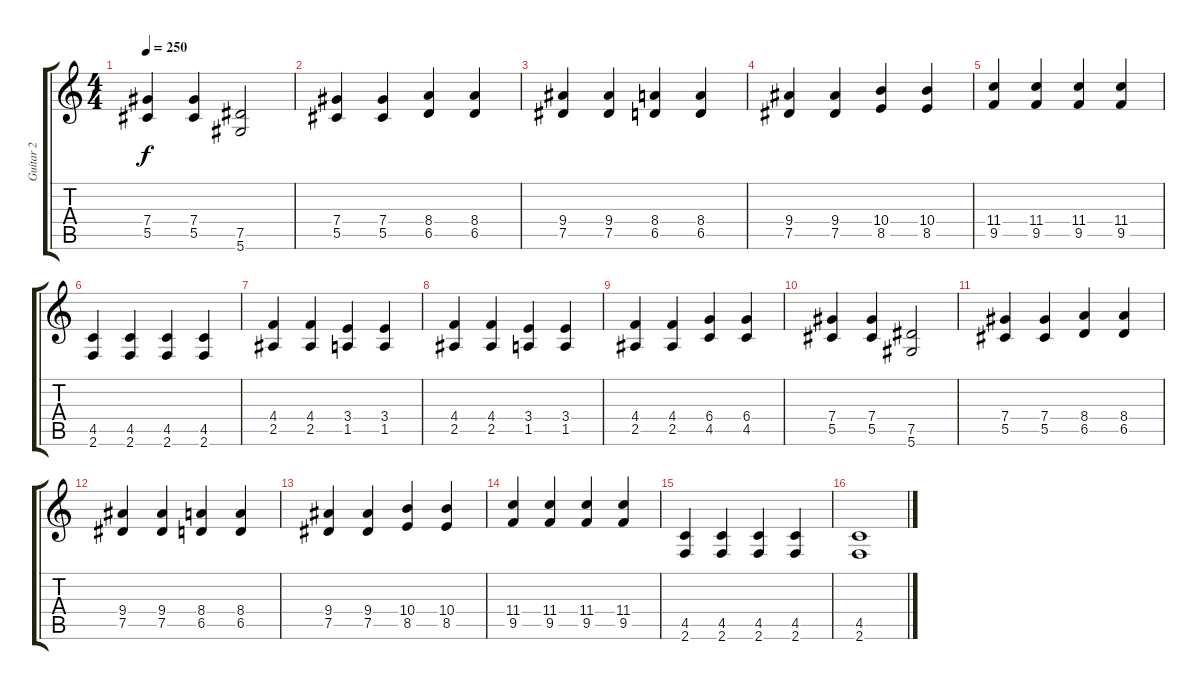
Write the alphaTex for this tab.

\track ("Guitar 2" "Guitar 2") {instrument overdrivenguitar}
\staff {score tabs}
\tuning (Eb4 Bb3 Gb3 Db3 Ab2 Eb2) {hide}
\ts (4 4)
\tempo 250
\clef g2
\ks c
(7.4 5.5).4{dy f} (7.4 5.5).4 (7.5 5.6).2 |
(7.4 5.5).4 (7.4 5.5).4 (8.4 6.5).4 (8.4 6.5).4 |
(9.4 7.5).4 (9.4 7.5).4 (8.4 6.5).4 (8.4 6.5).4 |
(9.4 7.5).4 (9.4 7.5).4 (10.4 8.5).4 (10.4 8.5).4 |
(11.4 9.5).4 (11.4 9.5).4 (11.4 9.5).4 (11.4 9.5).4 |
(4.5 2.6).4 (4.5 2.6).4 (4.5 2.6).4 (4.5 2.6).4 |
(4.4 2.5).4 (4.4 2.5).4 (3.4 1.5).4 (3.4 1.5).4 |
(4.4 2.5).4 (4.4 2.5).4 (3.4 1.5).4 (3.4 1.5).4 |
(4.4 2.5).4 (4.4 2.5).4 (6.4 4.5).4 (6.4 4.5).4 |
(7.4 5.5).4 (7.4 5.5).4 (7.5 5.6).2 |
(7.4 5.5).4 (7.4 5.5).4 (8.4 6.5).4 (8.4 6.5).4 |
(9.4 7.5).4 (9.4 7.5).4 (8.4 6.5).4 (8.4 6.5).4 |
(9.4 7.5).4 (9.4 7.5).4 (10.4 8.5).4 (10.4 8.5).4 |
(11.4 9.5).4 (11.4 9.5).4 (11.4 9.5).4 (11.4 9.5).4 |
(4.5 2.6).4 (4.5 2.6).4 (4.5 2.6).4 (4.5 2.6).4 |
(4.5 2.6).1
